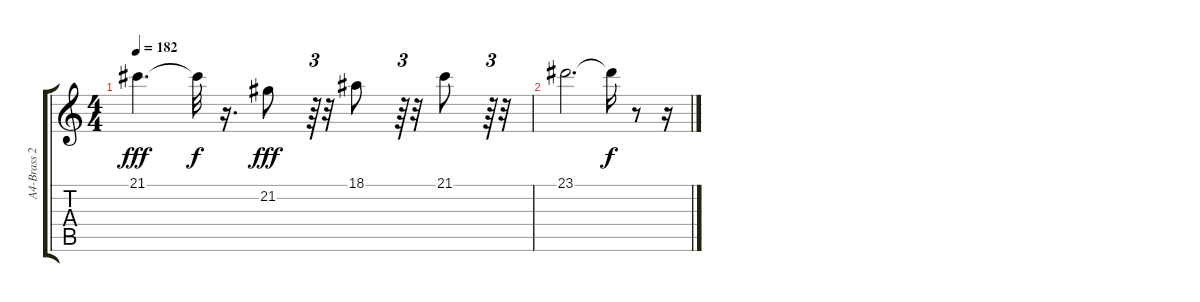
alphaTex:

\track ("A4-Brass 2     " "A4-Brass 2") {instrument brasssection}
\staff {score tabs}
\tuning (E4 B3 G3 D3 A2 E2) {hide}
\ts (4 4)
\tempo 182
\clef g2
\ks c
21.1.4{d dy fff} 21.1{t}.32{dy f} r.16{d} 21.2.8{dy fff} r.64{tu (3 2)} r.32 18.1.8 r.64{tu (3 2)} r.32 21.1.8 r.64{tu (3 2)} r.32 |
23.1.2{d} 23.1{t}.16{dy f} r.8 r.16
